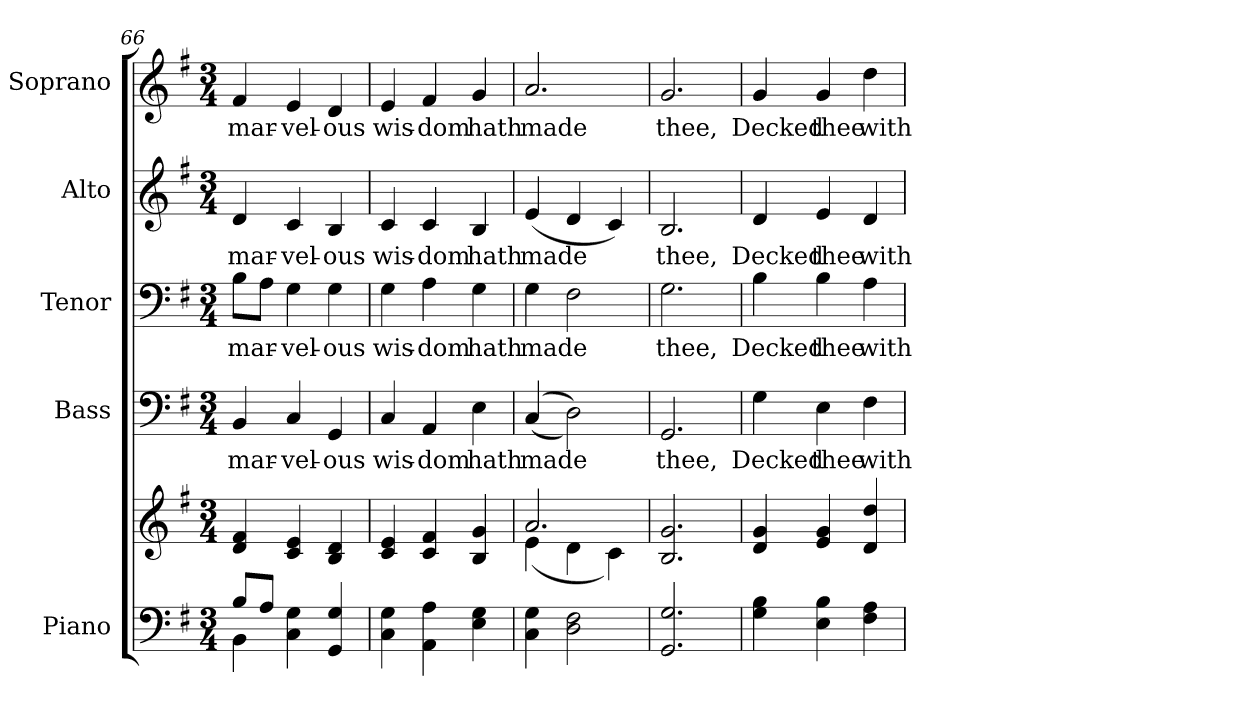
**kern	**kern	**kern	**text	**kern	**text	**kern	**text	**kern	**text
*part5	*part5	*part4	*part4	*part3	*part3	*part2	*part2	*part1	*part1
*staff6	*staff5	*staff4	*staff4	*staff3	*staff3	*staff2	*staff2	*staff1	*staff1
*I"Piano	*	*I"Bass	*	*I"Tenor	*	*I"Alto	*	*I"Soprano	*
*I'Pno.	*	*I'B.	*	*I'T.	*	*I'A.	*	*I'S.	*
*clefF4	*clefG2	*clefF4	*	*clefF4	*	*clefG2	*	*clefG2	*
*k[f#]	*k[f#]	*k[f#]	*	*k[f#]	*	*k[f#]	*	*k[f#]	*
*G:	*G:	*G:	*	*G:	*	*G:	*	*G:	*
*M3/4	*M3/4	*M3/4	*	*M3/4	*	*M3/4	*	*M3/4	*
=66	=66	=66	=66	=66	=66	=66	=66	=66	=66
*^	*	*	*	*	*	*	*	*	*
!	!	!	!	!LO:LY:b:color=#000000	!	!	!	!	!	!
!	!	!	!	!	!	!LO:LY:b:color=#000000	!	!	!	!
!	!	!	!	!	!	!	!	!LO:LY:b:color=#000000	!	!
!	!	!	!	!	!	!	!	!	!	!LO:LY:b:color=#000000
8Bi/L	4BBi\	4di/ 4f#i	4BBi/	mar-	8Bi\L	mar-	4di/	mar-	4f#i/	mar-
8Ai/J	.	.	.	.	8Ai\J	.	.	.	.	.
!	!	!	!	!LO:LY:b:color=#000000	!	!	!	!	!	!
!	!	!	!	!	!	!LO:LY:b:color=#000000	!	!	!	!
!	!	!	!	!	!	!	!	!LO:LY:b:color=#000000	!	!
!	!	!	!	!	!	!	!	!	!	!LO:LY:b:color=#000000
4Ci\ 4Gi	4ryy	4ci/ 4ei	4Ci/	-vel-	4Gi\	-vel-	4ci/	-vel-	4ei/	-vel-
!	!	!	!	!LO:LY:b:color=#000000	!	!	!	!	!	!
!	!	!	!	!	!	!LO:LY:b:color=#000000	!	!	!	!
!	!	!	!	!	!	!	!	!LO:LY:b:color=#000000	!	!
!	!	!	!	!	!	!	!	!	!	!LO:LY:b:color=#000000
4GGi/ 4Gi	4ryy	4Bi/ 4di	4GGi/	-ous	4Gi\	-ous	4Bi/	-ous	4di/	-ous
*v	*v	*	*	*	*	*	*	*	*	*
=67	=67	=67	=67	=67	=67	=67	=67	=67	=67
*^	*	*	*	*	*	*	*	*	*
!	!	!	!	!LO:LY:b:color=#000000	!	!	!	!	!	!
*v	*v	*	*	*	*	*	*	*	*	*
*^	*	*	*	*	*	*	*	*	*
!	!	!	!	!	!	!LO:LY:b:color=#000000	!	!	!	!
*v	*v	*	*	*	*	*	*	*	*	*
*^	*	*	*	*	*	*	*	*	*
!	!	!	!	!	!	!	!	!LO:LY:b:color=#000000	!	!
*v	*v	*	*	*	*	*	*	*	*	*
*^	*	*	*	*	*	*	*	*	*
!	!	!	!	!	!	!	!	!	!	!LO:LY:b:color=#000000
*v	*v	*	*	*	*	*	*	*	*	*
4Ci\ 4Gi	4ci/ 4ei	4Ci/	wis-	4Gi\	wis-	4ci/	wis-	4ei/	wis-
!	!	!	!LO:LY:b:color=#000000	!	!	!	!	!	!
!	!	!	!	!	!LO:LY:b:color=#000000	!	!	!	!
!	!	!	!	!	!	!	!LO:LY:b:color=#000000	!	!
!	!	!	!	!	!	!	!	!	!LO:LY:b:color=#000000
4AAi\ 4Ai	4ci/ 4f#i	4AAi/	-dom	4Ai\	-dom	4ci/	-dom	4f#i/	-dom
!	!	!	!LO:LY:b:color=#000000	!	!	!	!	!	!
!	!	!	!	!	!LO:LY:b:color=#000000	!	!	!	!
!	!	!	!	!	!	!	!LO:LY:b:color=#000000	!	!
!	!	!	!	!	!	!	!	!	!LO:LY:b:color=#000000
4Ei\ 4Gi	4Bi/ 4gi	4Ei\	hath	4Gi\	hath	4Bi/	hath	4gi/	hath
=68	=68	=68	=68	=68	=68	=68	=68	=68	=68
*	*^	*	*	*	*	*	*	*	*
!	!	!	!	!LO:LY:b:color=#000000	!	!	!	!	!	!
!	!	!	!	!	!	!LO:LY:b:color=#000000	!	!	!	!
!	!	!	!	!	!	!	!	!LO:LY:b:color=#000000	!	!
!	!	!	!	!	!	!	!	!	!	!LO:LY:b:color=#000000
4Ci\ 4Gi	2.ai/	(4ei\	((4Ci/	made	4Gi\	made	(4ei/	made	2.ai/	made
2Di\ 2F#i	.	4di\	2Di\))	.	2F#i\	.	4di/	.	.	.
.	.	4ci\)	.	.	.	.	4ci/)	.	.	.
*	*v	*v	*	*	*	*	*	*	*	*
=69	=69	=69	=69	=69	=69	=69	=69	=69	=69
*	*^	*	*	*	*	*	*	*	*
!	!	!	!	!LO:LY:b:color=#000000	!	!	!	!	!	!
*	*v	*v	*	*	*	*	*	*	*	*
*	*^	*	*	*	*	*	*	*	*
!	!	!	!	!	!	!LO:LY:b:color=#000000	!	!	!	!
*	*v	*v	*	*	*	*	*	*	*	*
*	*^	*	*	*	*	*	*	*	*
!	!	!	!	!	!	!	!	!LO:LY:b:color=#000000	!	!
*	*v	*v	*	*	*	*	*	*	*	*
*	*^	*	*	*	*	*	*	*	*
!	!	!	!	!	!	!	!	!	!	!LO:LY:b:color=#000000
*	*v	*v	*	*	*	*	*	*	*	*
2.GGi/ 2.Gi	2.Bi/ 2.gi	2.GGi/	thee,	2.Gi\	thee,	2.Bi/	thee,	2.gi/	thee,
!!LO:PB:g=z
=70	=70	=70	=70	=70	=70	=70	=70	=70	=70
!	!	!	!LO:LY:b:color=#000000	!	!	!	!	!	!
!	!	!	!	!	!LO:LY:b:color=#000000	!	!	!	!
!	!	!	!	!	!	!	!LO:LY:b:color=#000000	!	!
!	!	!	!	!	!	!	!	!	!LO:LY:b:color=#000000
4Gi\ 4Bi	4di/ 4gi	4Gi\	Decked	4Bi\	Decked	4di/	Decked	4gi/	Decked
!	!	!	!LO:LY:b:color=#000000	!	!	!	!	!	!
!	!	!	!	!	!LO:LY:b:color=#000000	!	!	!	!
!	!	!	!	!	!	!	!LO:LY:b:color=#000000	!	!
!	!	!	!	!	!	!	!	!	!LO:LY:b:color=#000000
4Ei\ 4Bi	4ei/ 4gi	4Ei\	thee	4Bi\	thee	4ei/	thee	4gi/	thee
!	!	!	!LO:LY:b:color=#000000	!	!	!	!	!	!
!	!	!	!	!	!LO:LY:b:color=#000000	!	!	!	!
!	!	!	!	!	!	!	!LO:LY:b:color=#000000	!	!
!	!	!	!	!	!	!	!	!	!LO:LY:b:color=#000000
4F#i\ 4Ai	4di/ 4ddi	4F#i\	with	4Ai\	with	4di/	with	4ddi\	with
=	=	=	=	=	=	=	=	=	=
*-	*-	*-	*-	*-	*-	*-	*-	*-	*-
